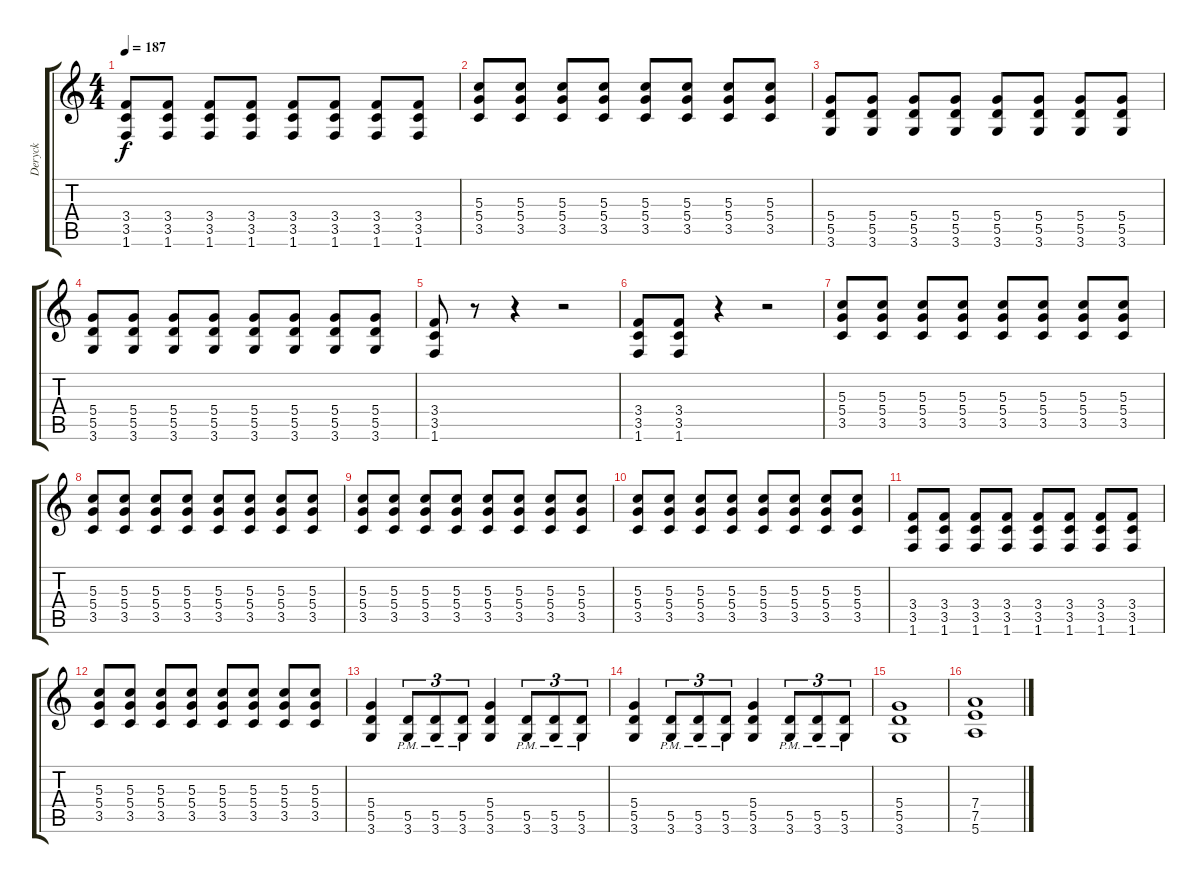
\track ("Deryck" "Deryck") {instrument distortionguitar}
\staff {score tabs}
\tuning (E4 B3 G3 D3 A2 E2) {hide}
\ts (4 4)
\tempo 187
\clef g2
\ks c
(3.4 3.5 1.6).8{dy f} (3.4 3.5 1.6).8 (3.4 3.5 1.6).8 (3.4 3.5 1.6).8 (3.4 3.5 1.6).8 (3.4 3.5 1.6).8 (3.4 3.5 1.6).8 (3.4 3.5 1.6).8 |
(5.3 5.4 3.5).8 (5.3 5.4 3.5).8 (5.3 5.4 3.5).8 (5.3 5.4 3.5).8 (5.3 5.4 3.5).8 (5.3 5.4 3.5).8 (5.3 5.4 3.5).8 (5.3 5.4 3.5).8 |
(5.4 5.5 3.6).8 (5.4 5.5 3.6).8 (5.4 5.5 3.6).8 (5.4 5.5 3.6).8 (5.4 5.5 3.6).8 (5.4 5.5 3.6).8 (5.4 5.5 3.6).8 (5.4 5.5 3.6).8 |
(5.4 5.5 3.6).8 (5.4 5.5 3.6).8 (5.4 5.5 3.6).8 (5.4 5.5 3.6).8 (5.4 5.5 3.6).8 (5.4 5.5 3.6).8 (5.4 5.5 3.6).8 (5.4 5.5 3.6).8 |
(3.4 3.5 1.6).8 r.8 r.4 r.2 |
(3.4 3.5 1.6).8 (3.4 3.5 1.6).8 r.4 r.2 |
(5.3 5.4 3.5).8 (5.3 5.4 3.5).8 (5.3 5.4 3.5).8 (5.3 5.4 3.5).8 (5.3 5.4 3.5).8 (5.3 5.4 3.5).8 (5.3 5.4 3.5).8 (5.3 5.4 3.5).8 |
(5.3 5.4 3.5).8 (5.3 5.4 3.5).8 (5.3 5.4 3.5).8 (5.3 5.4 3.5).8 (5.3 5.4 3.5).8 (5.3 5.4 3.5).8 (5.3 5.4 3.5).8 (5.3 5.4 3.5).8 |
(5.3 5.4 3.5).8 (5.3 5.4 3.5).8 (5.3 5.4 3.5).8 (5.3 5.4 3.5).8 (5.3 5.4 3.5).8 (5.3 5.4 3.5).8 (5.3 5.4 3.5).8 (5.3 5.4 3.5).8 |
(5.3 5.4 3.5).8 (5.3 5.4 3.5).8 (5.3 5.4 3.5).8 (5.3 5.4 3.5).8 (5.3 5.4 3.5).8 (5.3 5.4 3.5).8 (5.3 5.4 3.5).8 (5.3 5.4 3.5).8 |
(3.4 3.5 1.6).8 (3.4 3.5 1.6).8 (3.4 3.5 1.6).8 (3.4 3.5 1.6).8 (3.4 3.5 1.6).8 (3.4 3.5 1.6).8 (3.4 3.5 1.6).8 (3.4 3.5 1.6).8 |
(5.3 5.4 3.5).8 (5.3 5.4 3.5).8 (5.3 5.4 3.5).8 (5.3 5.4 3.5).8 (5.3 5.4 3.5).8 (5.3 5.4 3.5).8 (5.3 5.4 3.5).8 (5.3 5.4 3.5).8 |
(5.4 5.5 3.6).4 (5.5{pm} 3.6{pm}).8{tu (3 2)} (5.5{pm} 3.6{pm}).8{tu (3 2)} (5.5{pm} 3.6{pm}).8{tu (3 2)} (5.4 5.5 3.6).4 (5.5{pm} 3.6{pm}).8{tu (3 2)} (5.5{pm} 3.6{pm}).8{tu (3 2)} (5.5{pm} 3.6{pm}).8{tu (3 2)} |
(5.4 5.5 3.6).4 (5.5{pm} 3.6{pm}).8{tu (3 2)} (5.5{pm} 3.6{pm}).8{tu (3 2)} (5.5{pm} 3.6{pm}).8{tu (3 2)} (5.4 5.5 3.6).4 (5.5{pm} 3.6{pm}).8{tu (3 2)} (5.5{pm} 3.6{pm}).8{tu (3 2)} (5.5{pm} 3.6{pm}).8{tu (3 2)} |
(5.4 5.5 3.6).1 |
(7.4 7.5 5.6).1
